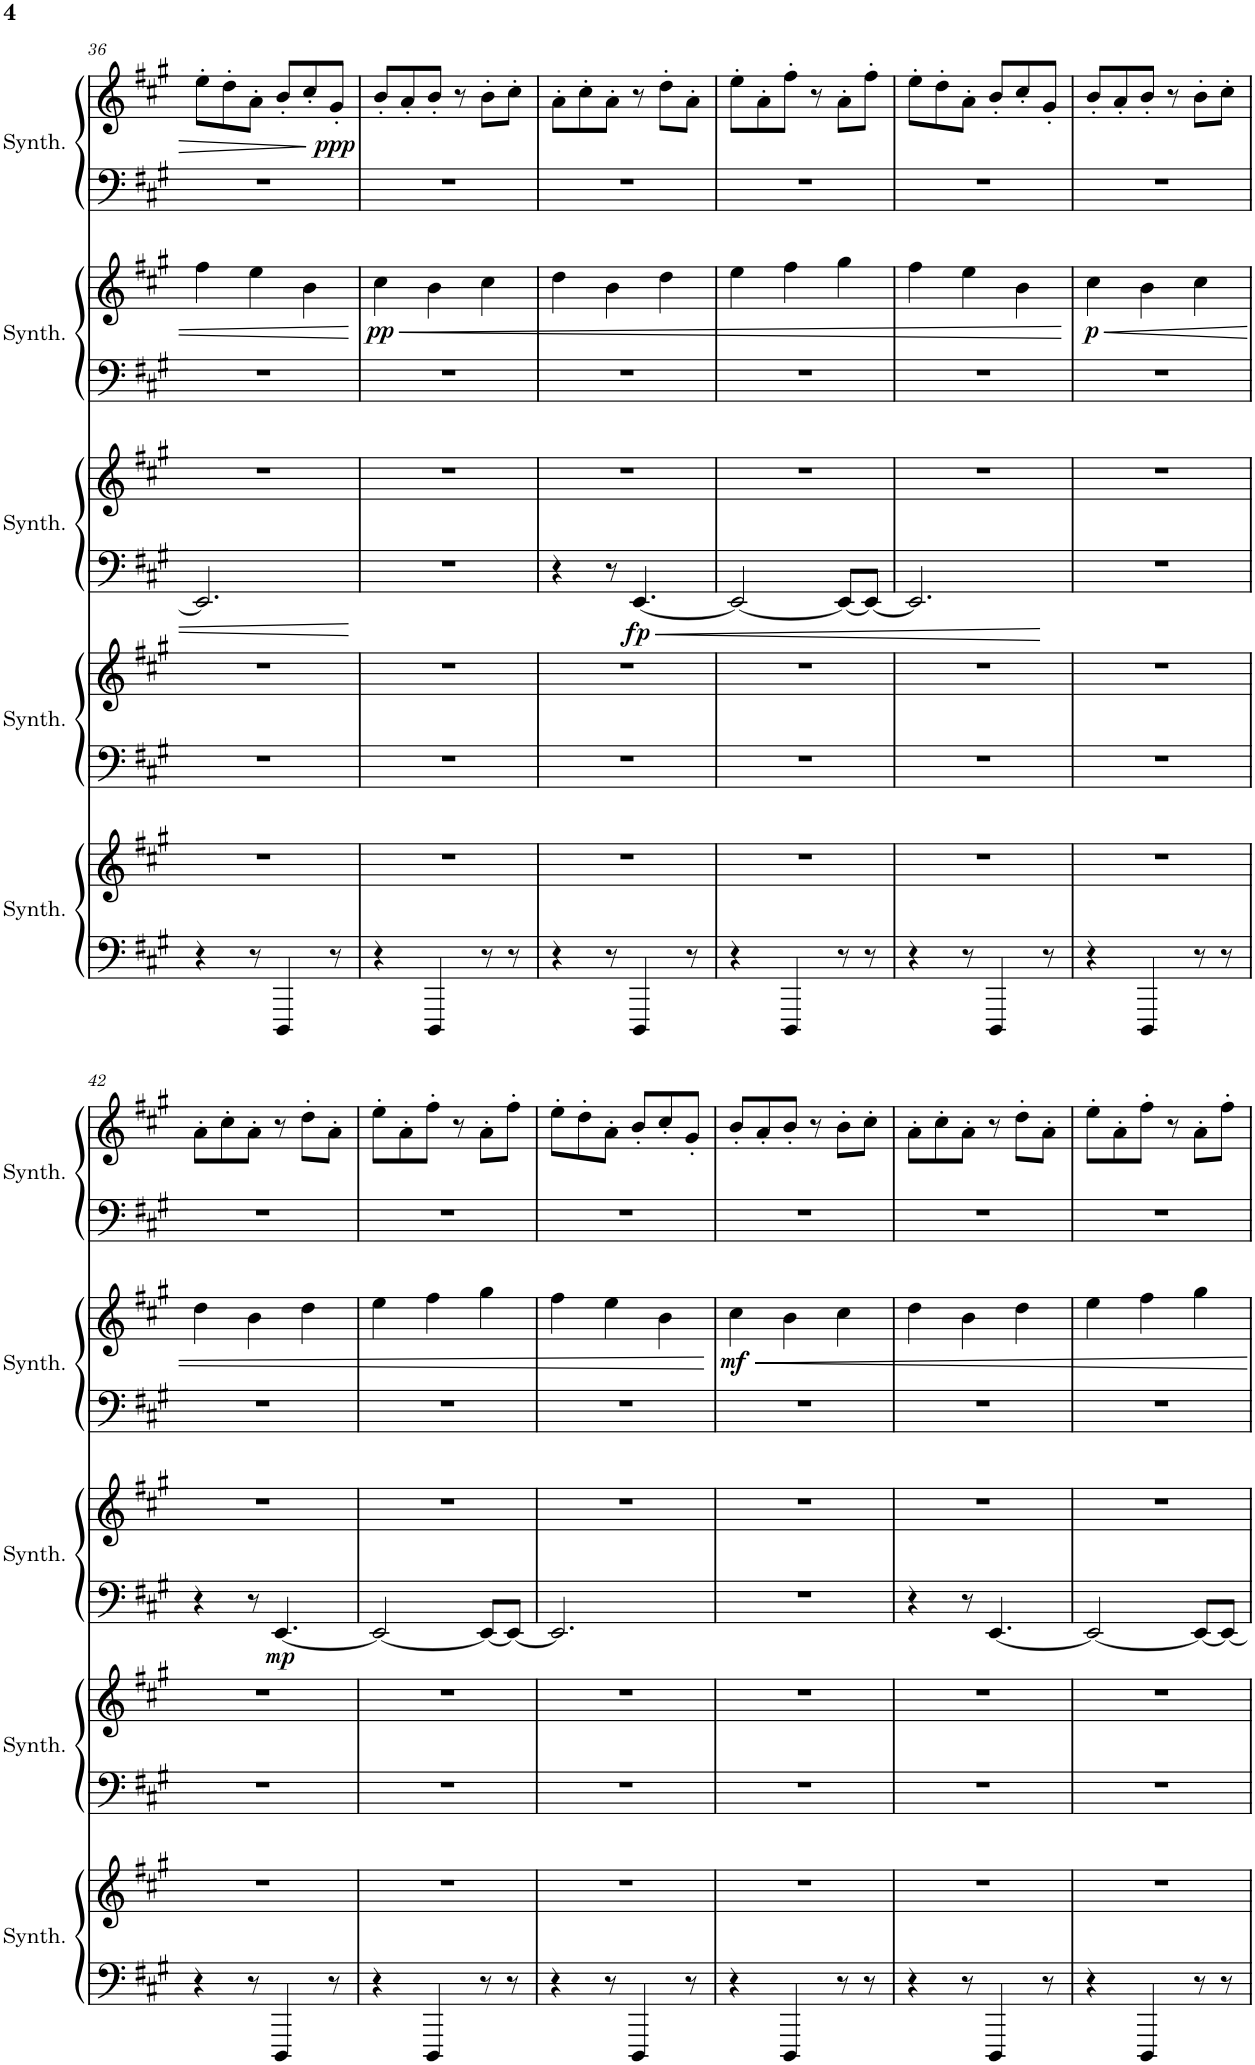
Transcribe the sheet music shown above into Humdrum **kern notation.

**kern	**kern	**kern	**kern	**kern	**kern	**dynam	**kern	**kern	**dynam	**kern	**kern	**dynam
*part5	*part5	*part4	*part4	*part3	*part3	*part3	*part2	*part2	*part2	*part1	*part1	*part1
*staff10	*staff9	*staff8	*staff7	*staff6	*staff5	*staff5/6	*staff4	*staff3	*staff3/4	*staff2	*staff1	*staff1/2
*I"Crystal Synthesizer	*	*I"Saw Synthesizer	*	*I"Atmosphere Synthesizer	*	*	*I"Choir Synthesizer	*	*	*I"String Synthesizer	*	*
*I'Synth.	*	*I'Synth.	*	*I'Synth.	*	*	*I'Synth.	*	*	*I'Synth.	*	*
!!LO:PB:g=z
*clefF4	*clefG2	*clefF4	*clefG2	*clefF4	*clefG2	*	*clefF4	*clefG2	*	*clefF4	*clefG2	*
*k[f#c#g#]	*k[f#c#g#]	*k[f#c#g#]	*k[f#c#g#]	*k[f#c#g#]	*k[f#c#g#]	*	*k[f#c#g#]	*k[f#c#g#]	*	*k[f#c#g#]	*k[f#c#g#]	*
*M6/8	*M6/8	*M6/8	*M6/8	*M6/8	*M6/8	*	*M6/8	*M6/8	*	*M6/8	*M6/8	*
=36	=36	=36	=36	=36	=36	=36	=36	=36	=36	=36	=36	=36
4r	2.r	2.r	2.r	2.EE/]	2.r	.	2.r	4ff#\	.	2.r	8ee'\L	.
.	.	.	.	.	.	.	.	.	.	.	8dd'\	.
8r	.	.	.	.	.	.	.	4ee\	.	.	8a'\J	.
4DDD/	.	.	.	.	.	.	.	.	.	.	8b'/L	.
.	.	.	.	.	.	.	.	4b\	.	.	8cc#'/	.
!	!	!	!	!	!	!	!	!	!	!	!	!LO:DY:b
8r	.	.	.	.	.	.	.	.	.	.	8g#'/J	ppp
=37	=37	=37	=37	=37	=37	=37	=37	=37	=37	=37	=37	=37
!	!	!	!	!	!	!	!	!	!LO:HP:b	!	!	!
!	!	!	!	!	!	!	!	!	!LO:DY:n=1:b	!	!	!
4r	2.r	2.r	2.r	2.r	2.r	.	2.r	4cc#\	< pp	2.r	8b'/L	.
.	.	.	.	.	.	.	.	.	.	.	8a'/	.
4DDD/	.	.	.	.	.	.	.	4b\	.	.	8b'/J	.
.	.	.	.	.	.	.	.	.	.	.	8r	.
8r	.	.	.	.	.	.	.	4cc#\	.	.	8b'\L	.
8r	.	.	.	.	.	.	.	.	.	.	8cc#'\J	.
=38	=38	=38	=38	=38	=38	=38	=38	=38	=38	=38	=38	=38
4r	2.r	2.r	2.r	4r	2.r	.	2.r	4dd\	.	2.r	8a'\L	.
.	.	.	.	.	.	.	.	.	.	.	8cc#'\	.
8r	.	.	.	8r	.	.	.	4b\	.	.	8a'\J	.
!	!	!	!	!	!	!LO:DY:b=2	!	!	!	!	!	!
4DDD/	.	.	.	[4.EE/	.	fp	.	.	.	.	8r	.
.	.	.	.	.	.	.	.	4dd\	.	.	8dd'\L	.
8r	.	.	.	.	.	.	.	.	.	.	8a'\J	.
=39	=39	=39	=39	=39	=39	=39	=39	=39	=39	=39	=39	=39
4r	2.r	2.r	2.r	2EE/_	2.r	.	2.r	4ee\	.	2.r	8ee'\L	.
.	.	.	.	.	.	.	.	.	.	.	8a'\	.
4DDD/	.	.	.	.	.	.	.	4ff#\	.	.	8ff#'\J	.
.	.	.	.	.	.	.	.	.	.	.	8r	.
8r	.	.	.	8EE/L_	.	.	.	4gg#\	.	.	8a'\L	.
8r	.	.	.	8EE/J_	.	.	.	.	.	.	8ff#'\J	.
=40	=40	=40	=40	=40	=40	=40	=40	=40	=40	=40	=40	=40
4r	2.r	2.r	2.r	2.EE/]	2.r	.	2.r	4ff#\	.	2.r	8ee'\L	.
.	.	.	.	.	.	.	.	.	.	.	8dd'\	.
8r	.	.	.	.	.	.	.	4ee\	.	.	8a'\J	.
4DDD/	.	.	.	.	.	.	.	.	.	.	8b'/L	.
.	.	.	.	.	.	.	.	4b\	.	.	8cc#'/	.
8r	.	.	.	.	.	.	.	.	.	.	8g#'/J	.
.	.	.	.	.	.	.	.	.	[	.	.	.
=41	=41	=41	=41	=41	=41	=41	=41	=41	=41	=41	=41	=41
!	!	!	!	!	!	!	!	!	!LO:HP:b	!	!	!
!	!	!	!	!	!	!	!	!	!LO:DY:n=1:b	!	!	!
4r	2.r	2.r	2.r	2.r	2.r	.	2.r	4cc#\	< p	2.r	8b'/L	.
.	.	.	.	.	.	.	.	.	.	.	8a'/	.
4DDD/	.	.	.	.	.	.	.	4b\	.	.	8b'/J	.
.	.	.	.	.	.	.	.	.	.	.	8r	.
8r	.	.	.	.	.	.	.	4cc#\	.	.	8b'\L	.
8r	.	.	.	.	.	.	.	.	.	.	8cc#'\J	.
!!LO:LB:g=z
=42	=42	=42	=42	=42	=42	=42	=42	=42	=42	=42	=42	=42
4r	2.r	2.r	2.r	4r	2.r	.	2.r	4dd\	.	2.r	8a'\L	.
.	.	.	.	.	.	.	.	.	.	.	8cc#'\	.
8r	.	.	.	8r	.	.	.	4b\	.	.	8a'\J	.
!	!	!	!	!	!	!LO:DY:b=2	!	!	!	!	!	!
4DDD/	.	.	.	[4.EE/	.	mp	.	.	.	.	8r	.
.	.	.	.	.	.	.	.	4dd\	.	.	8dd'\L	.
8r	.	.	.	.	.	.	.	.	.	.	8a'\J	.
=43	=43	=43	=43	=43	=43	=43	=43	=43	=43	=43	=43	=43
4r	2.r	2.r	2.r	2EE/_	2.r	.	2.r	4ee\	.	2.r	8ee'\L	.
.	.	.	.	.	.	.	.	.	.	.	8a'\	.
4DDD/	.	.	.	.	.	.	.	4ff#\	.	.	8ff#'\J	.
.	.	.	.	.	.	.	.	.	.	.	8r	.
8r	.	.	.	8EE/L_	.	.	.	4gg#\	.	.	8a'\L	.
8r	.	.	.	8EE/J_	.	.	.	.	.	.	8ff#'\J	.
=44	=44	=44	=44	=44	=44	=44	=44	=44	=44	=44	=44	=44
4r	2.r	2.r	2.r	2.EE/]	2.r	.	2.r	4ff#\	.	2.r	8ee'\L	.
.	.	.	.	.	.	.	.	.	.	.	8dd'\	.
8r	.	.	.	.	.	.	.	4ee\	.	.	8a'\J	.
4DDD/	.	.	.	.	.	.	.	.	.	.	8b'/L	.
.	.	.	.	.	.	.	.	4b\	.	.	8cc#'/	.
8r	.	.	.	.	.	.	.	.	.	.	8g#'/J	.
.	.	.	.	.	.	.	.	.	[	.	.	.
=45	=45	=45	=45	=45	=45	=45	=45	=45	=45	=45	=45	=45
!	!	!	!	!	!	!	!	!	!LO:DY:b	!	!	!
4r	2.r	2.r	2.r	2.r	2.r	.	2.r	4cc#\	mf	2.r	8b'/L	.
.	.	.	.	.	.	.	.	.	.	.	8a'/	.
4DDD/	.	.	.	.	.	.	.	4b\	.	.	8b'/J	.
.	.	.	.	.	.	.	.	.	.	.	8r	.
8r	.	.	.	.	.	.	.	4cc#\	.	.	8b'\L	.
8r	.	.	.	.	.	.	.	.	.	.	8cc#'\J	.
=46	=46	=46	=46	=46	=46	=46	=46	=46	=46	=46	=46	=46
4r	2.r	2.r	2.r	4r	2.r	.	2.r	4dd\	.	2.r	8a'\L	.
.	.	.	.	.	.	.	.	.	.	.	8cc#'\	.
8r	.	.	.	8r	.	.	.	4b\	.	.	8a'\J	.
4DDD/	.	.	.	[4.EE/	.	.	.	.	.	.	8r	.
.	.	.	.	.	.	.	.	4dd\	.	.	8dd'\L	.
8r	.	.	.	.	.	.	.	.	.	.	8a'\J	.
=47	=47	=47	=47	=47	=47	=47	=47	=47	=47	=47	=47	=47
4r	2.r	2.r	2.r	2EE/_	2.r	.	2.r	4ee\	.	2.r	8ee'\L	.
.	.	.	.	.	.	.	.	.	.	.	8a'\	.
4DDD/	.	.	.	.	.	.	.	4ff#\	.	.	8ff#'\J	.
.	.	.	.	.	.	.	.	.	.	.	8r	.
8r	.	.	.	8EE/L_	.	.	.	4gg#\	.	.	8a'\L	.
8r	.	.	.	8EE/J_	.	.	.	.	.	.	8ff#'\J	.
=	=	=	=	=	=	=	=	=	=	=	=	=
*-	*-	*-	*-	*-	*-	*-	*-	*-	*-	*-	*-	*-
